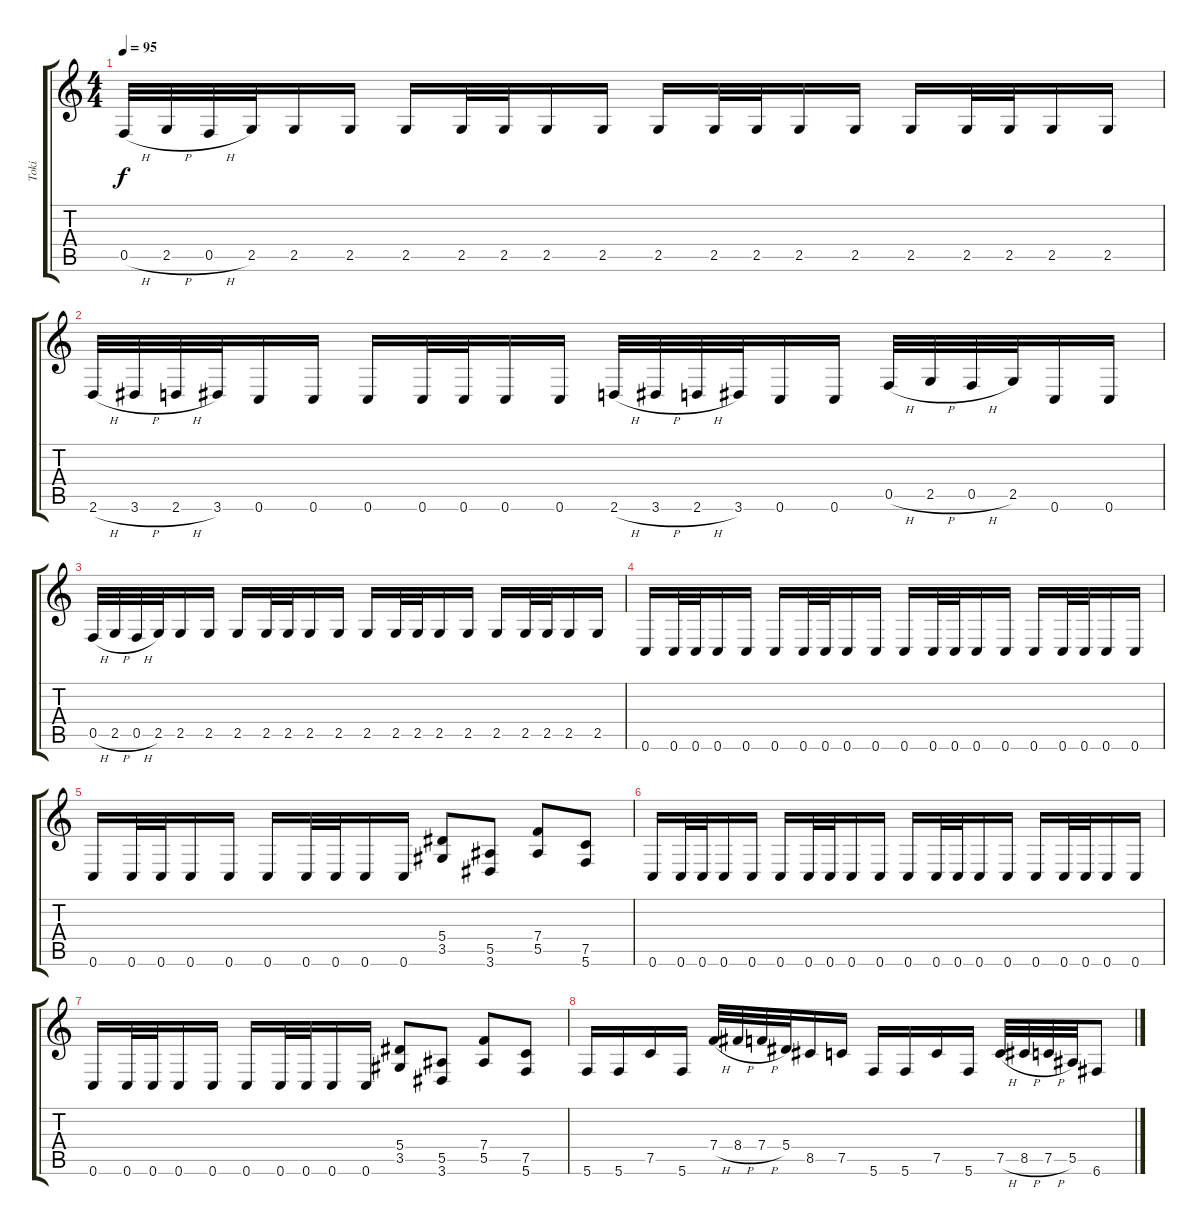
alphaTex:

\track ("Toki" "Toki") {instrument distortionguitar}
\staff {score tabs}
\tuning (C4 G3 Eb3 Bb2 F2 C2) {hide}
\ts (4 4)
\tempo 95
\clef g2
\ks c
0.5{h}.32{dy f} 2.5{h}.32 0.5{h}.32 2.5.32 2.5.16 2.5.16 2.5.16 2.5.32 2.5.32 2.5.16 2.5.16 2.5.16 2.5.32 2.5.32 2.5.16 2.5.16 2.5.16 2.5.32 2.5.32 2.5.16 2.5.16 |
2.6{h}.32 3.6{h}.32 2.6{h}.32 3.6.32 0.6.16 0.6.16 0.6.16 0.6.32 0.6.32 0.6.16 0.6.16 2.6{h}.32 3.6{h}.32 2.6{h}.32 3.6.32 0.6.16 0.6.16 0.5{h}.32 2.5{h}.32 0.5{h}.32 2.5.32 0.6.16 0.6.16 |
0.5{h}.32 2.5{h}.32 0.5{h}.32 2.5.32 2.5.16 2.5.16 2.5.16 2.5.32 2.5.32 2.5.16 2.5.16 2.5.16 2.5.32 2.5.32 2.5.16 2.5.16 2.5.16 2.5.32 2.5.32 2.5.16 2.5.16 |
0.6.16 0.6.32 0.6.32 0.6.16 0.6.16 0.6.16 0.6.32 0.6.32 0.6.16 0.6.16 0.6.16 0.6.32 0.6.32 0.6.16 0.6.16 0.6.16 0.6.32 0.6.32 0.6.16 0.6.16 |
0.6.16 0.6.32 0.6.32 0.6.16 0.6.16 0.6.16 0.6.32 0.6.32 0.6.16 0.6.16 (5.4 3.5).8 (5.5 3.6).8 (7.4 5.5).8 (7.5 5.6).8 |
0.6.16 0.6.32 0.6.32 0.6.16 0.6.16 0.6.16 0.6.32 0.6.32 0.6.16 0.6.16 0.6.16 0.6.32 0.6.32 0.6.16 0.6.16 0.6.16 0.6.32 0.6.32 0.6.16 0.6.16 |
0.6.16 0.6.32 0.6.32 0.6.16 0.6.16 0.6.16 0.6.32 0.6.32 0.6.16 0.6.16 (5.4 3.5).8 (5.5 3.6).8 (7.4 5.5).8 (7.5 5.6).8 |
5.6.16 5.6.16 7.5.16 5.6.16 7.4{h}.32 8.4{h}.32 7.4{h}.32 5.4.32 8.5.16 7.5.16 5.6.16 5.6.16 7.5.16 5.6.16 7.5{h}.32 8.5{h}.32 7.5{h}.32 5.5.32 6.6.8
